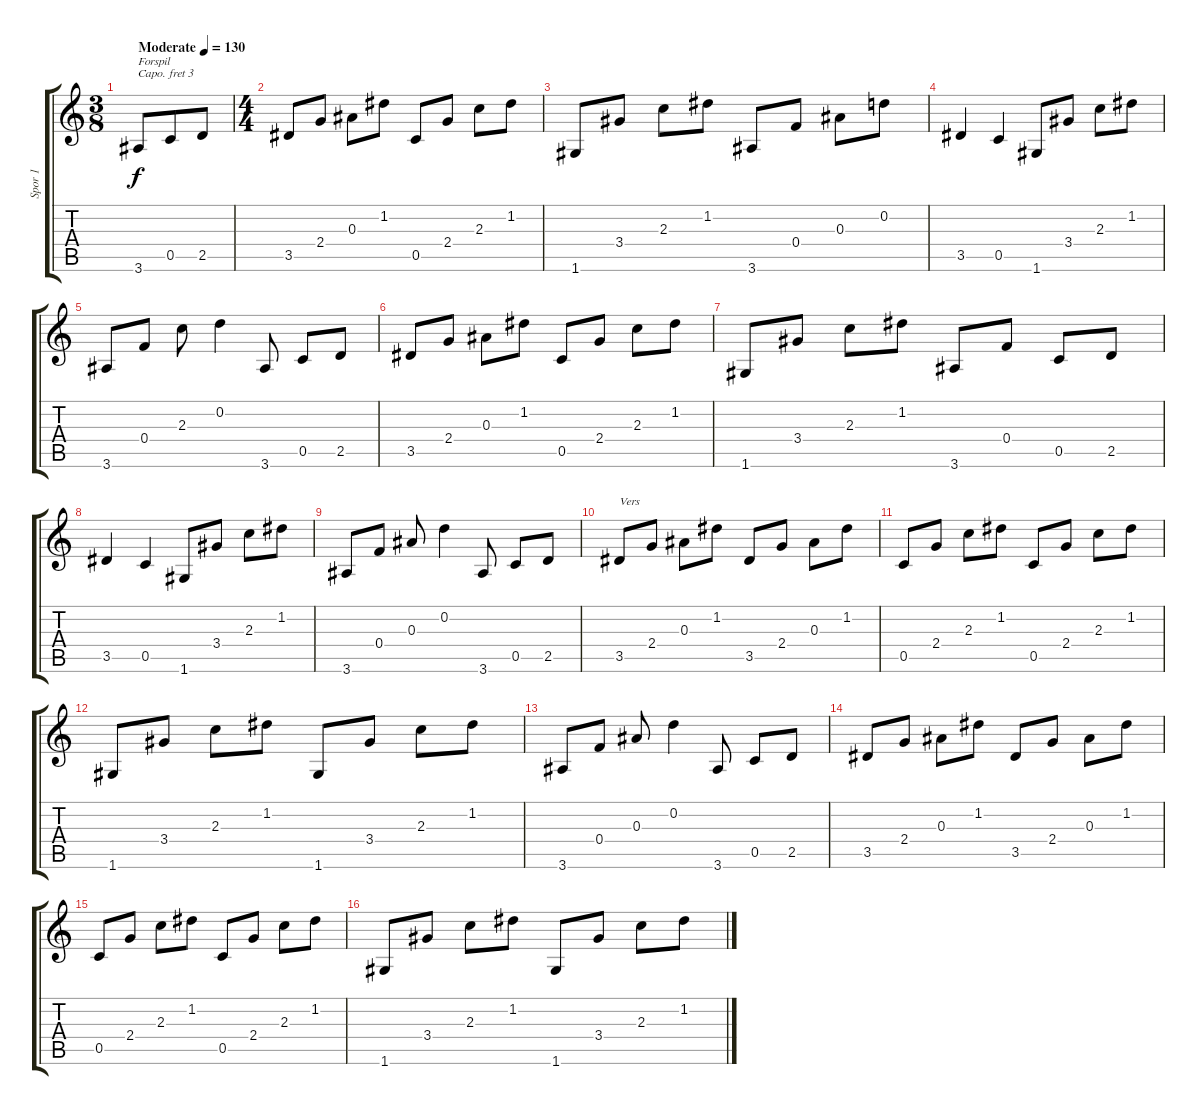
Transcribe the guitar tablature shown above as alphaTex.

\track ("Spor 1" "Spor 1") {instrument acousticguitarnylon}
\staff {score tabs}
\capo 3
\tuning (E4 B3 G3 D3 A2 E2) {hide}
\ts (3 8)
\tempo (130 "Moderate")
\clef g2
\ks c
3.6.8{txt "Forspil" dy f instrument acousticguitarnylon} 0.5.8 2.5.8 |
\ts (4 4)
3.5.8 2.4.8 0.3.8 1.2.8 0.5.8 2.4.8 2.3.8 1.2.8 |
1.6.8 3.4.8 2.3.8 1.2.8 3.6.8 0.4.8 0.3.8 0.2.8 |
3.5.4 0.5.4 1.6.8 3.4.8 2.3.8 1.2.8 |
3.6.8 0.4.8 2.3.8 0.2.4 3.6.8 0.5.8 2.5.8 |
3.5.8 2.4.8 0.3.8 1.2.8 0.5.8 2.4.8 2.3.8 1.2.8 |
1.6.8 3.4.8 2.3.8 1.2.8 3.6.8 0.4.8 0.5.8 2.5.8 |
3.5.4 0.5.4 1.6.8 3.4.8 2.3.8 1.2.8 |
3.6.8 0.4.8 0.3.8 0.2.4 3.6.8 0.5.8 2.5.8 |
3.5.8{txt "Vers "} 2.4.8 0.3.8 1.2.8 3.5.8 2.4.8 0.3.8 1.2.8 |
0.5.8 2.4.8 2.3.8 1.2.8 0.5.8 2.4.8 2.3.8 1.2.8 |
1.6.8 3.4.8 2.3.8 1.2.8 1.6.8 3.4.8 2.3.8 1.2.8 |
3.6.8 0.4.8 0.3.8 0.2.4 3.6.8 0.5.8 2.5.8 |
3.5.8 2.4.8 0.3.8 1.2.8 3.5.8 2.4.8 0.3.8 1.2.8 |
0.5.8 2.4.8 2.3.8 1.2.8 0.5.8 2.4.8 2.3.8 1.2.8 |
1.6.8 3.4.8 2.3.8 1.2.8 1.6.8 3.4.8 2.3.8 1.2.8
